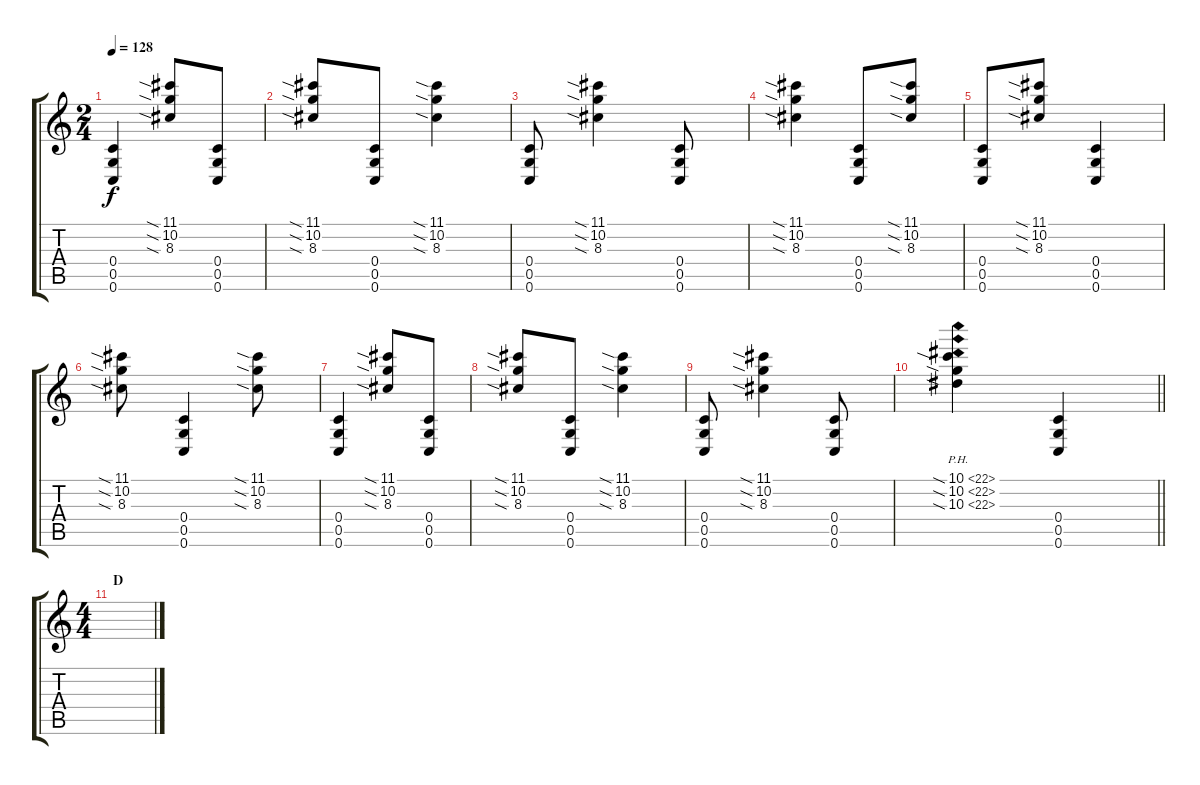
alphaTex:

\track "" {instrument overdrivenguitar}
\staff {score tabs}
\tuning (D4 A3 F3 C3 G2 C2) {hide}
\ts (2 4)
\tempo 128
\clef g2
\ks c
(0.4 0.5 0.6).4{dy f} (11.1{sia} 10.2{sia} 8.3{sia}).8 (0.4 0.5 0.6).8 |
(11.1{sia} 10.2{sia} 8.3{sia}).8 (0.4 0.5 0.6).8 (11.1{sia} 10.2{sia} 8.3{sia}).4 |
(0.4 0.5 0.6).8 (11.1{sia} 10.2{sia} 8.3{sia}).4 (0.4 0.5 0.6).8 |
(11.1{sia} 10.2{sia} 8.3{sia}).4 (0.4 0.5 0.6).8 (11.1{sia} 10.2{sia} 8.3{sia}).8 |
(0.4 0.5 0.6).8 (11.1{sia} 10.2{sia} 8.3{sia}).8 (0.4 0.5 0.6).4 |
(11.1{sia} 10.2{sia} 8.3{sia}).8 (0.4 0.5 0.6).4 (11.1{sia} 10.2{sia} 8.3{sia}).8 |
(0.4 0.5 0.6).4 (11.1{sia} 10.2{sia} 8.3{sia}).8 (0.4 0.5 0.6).8 |
(11.1{sia} 10.2{sia} 8.3{sia}).8 (0.4 0.5 0.6).8 (11.1{sia} 10.2{sia} 8.3{sia}).4 |
(0.4 0.5 0.6).8 (11.1{sia} 10.2{sia} 8.3{sia}).4 (0.4 0.5 0.6).8 |
\barLineRight lightlight
(10.1{ph 12 sia} 10.2{ph 12 sia} 10.3{ph 12 sia}).4 (0.4 0.5 0.6).4 |
\ts (4 4)
\section ("" "D")
